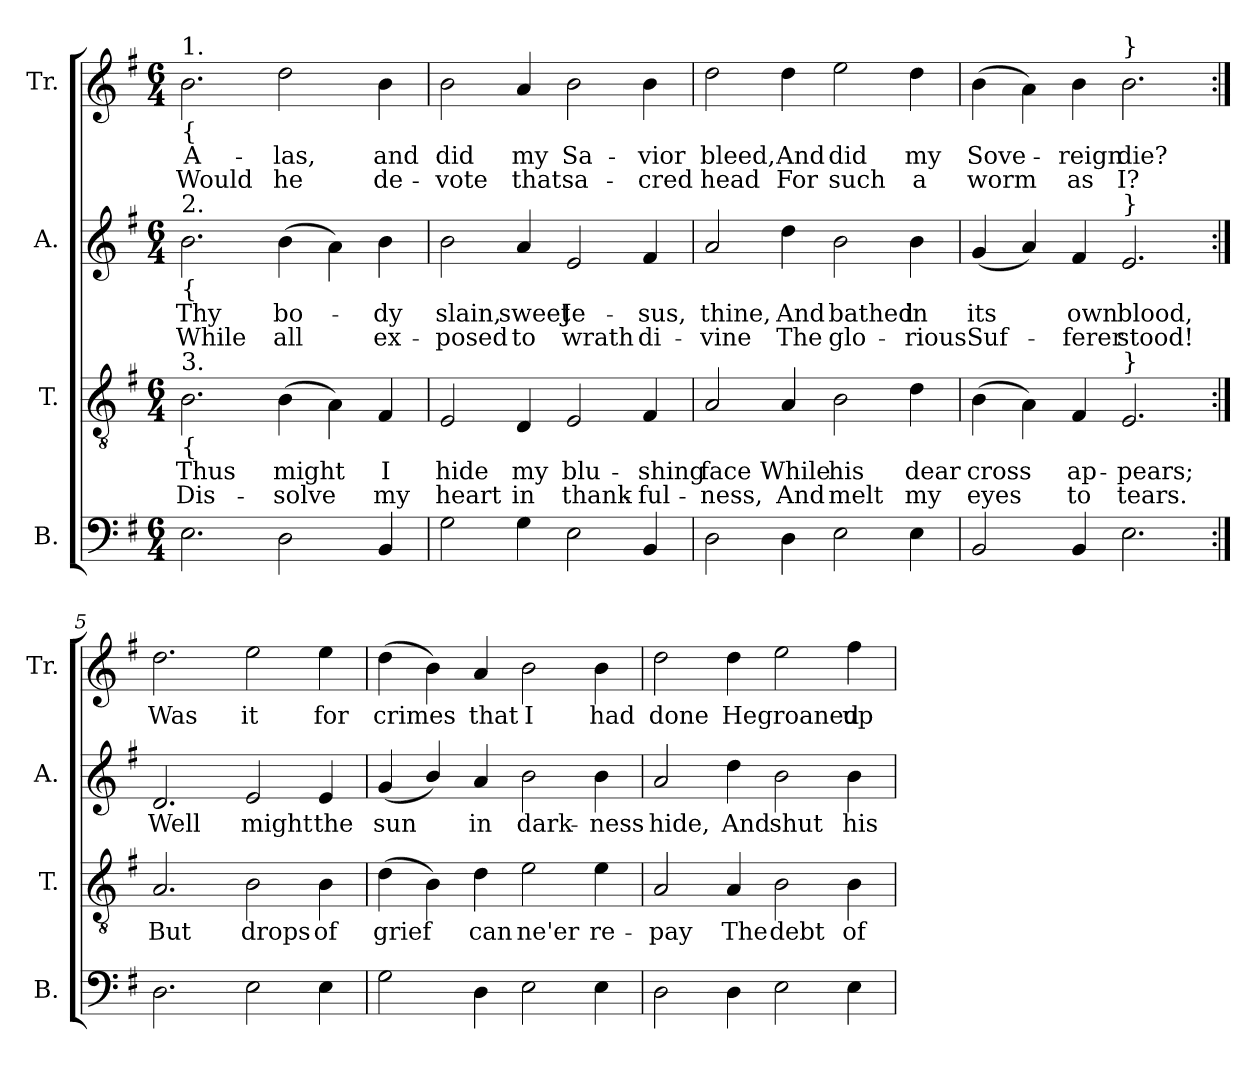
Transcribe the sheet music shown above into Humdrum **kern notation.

**kern	**kern	**text	**text	**kern	**text	**text	**kern	**text	**text
*part4	*part3	*part3	*part3	*part2	*part2	*part2	*part1	*part1	*part1
*staff4	*staff3	*staff3	*staff3	*staff2	*staff2	*staff2	*staff1	*staff1	*staff1
*I"B.	*I"T.	*	*	*I"A.	*	*	*I"Tr.	*	*
*I'B.	*I'T.	*	*	*I'A.	*	*	*I'Tr.	*	*
*clefF4	*clefGv2	*	*	*clefG2	*	*	*clefG2	*	*
*k[f#]	*k[f#]	*	*	*k[f#]	*	*	*k[f#]	*	*
*M6/4	*M6/4	*	*	*M6/4	*	*	*M6/4	*	*
*MM140	*MM140	*	*	*MM140	*	*	*MM140	*	*
=1	=1	=1	=1	=1	=1	=1	=1	=1	=1
!	!	!	!	!	!	!	!LO:TX:a:t=1.	!	!
!	!	!	!	!	!	!	!LO:TX:b:t={	!	!
!	!	!	!	!LO:TX:a:t=2.	!	!	!	!	!
!	!	!	!	!LO:TX:b:t={	!	!	!	!	!
!	!LO:TX:a:t=3.	!	!	!	!	!	!	!	!
!	!LO:TX:b:t={	!	!	!	!	!	!	!	!
!	!	!LO:LY:b	!LO:LY:b	!	!LO:LY:b	!LO:LY:b	!	!LO:LY:b	!LO:LY:b
2.E\	2.B\	Thus	Dis-	2.b\	Thy	While	2.b\	A-	Would
!	!	!LO:LY:b	!LO:LY:b	!	!LO:LY:b	!LO:LY:b	!	!LO:LY:b	!LO:LY:b
2D\	(4B\	might	-solve	(4b\	bo-	all	2dd\	-las,	he
.	4A\)	.	.	4a\)	.	.	.	.	.
!	!	!LO:LY:b	!LO:LY:b	!	!LO:LY:b	!LO:LY:b	!	!LO:LY:b	!LO:LY:b
4BB/	4F#/	I	my	4b\	-dy	ex-	4b\	and	de-
=2	=2	=2	=2	=2	=2	=2	=2	=2	=2
!	!	!LO:LY:b	!LO:LY:b	!	!LO:LY:b	!LO:LY:b	!	!LO:LY:b	!LO:LY:b
2G\	2E/	hide	heart	2b\	slain,	-posed	2b\	did	-vote
!	!	!LO:LY:b	!LO:LY:b	!	!LO:LY:b	!LO:LY:b	!	!LO:LY:b	!LO:LY:b
4G\	4D/	my	in	4a/	sweet	to	4a/	my	that
!	!	!LO:LY:b	!LO:LY:b	!	!LO:LY:b	!LO:LY:b	!	!LO:LY:b	!LO:LY:b
2E\	2E/	blu-	thank-	2e/	Je-	wrath	2b\	Sa-	sa-
!	!	!LO:LY:b	!LO:LY:b	!	!LO:LY:b	!LO:LY:b	!	!LO:LY:b	!LO:LY:b
4BB/	4F#/	-shing	-ful-	4f#/	-sus,	di-	4b\	-vior	-cred
=3	=3	=3	=3	=3	=3	=3	=3	=3	=3
!	!	!LO:LY:b	!LO:LY:b	!	!LO:LY:b	!LO:LY:b	!	!LO:LY:b	!LO:LY:b
2D\	2A/	face	-ness,	2a/	thine,	-vine	2dd\	bleed,	head
!	!	!LO:LY:b	!LO:LY:b	!	!LO:LY:b	!LO:LY:b	!	!LO:LY:b	!LO:LY:b
4D\	4A/	While	And	4dd\	And	The	4dd\	And	For
!	!	!LO:LY:b	!LO:LY:b	!	!LO:LY:b	!LO:LY:b	!	!LO:LY:b	!LO:LY:b
2E\	2B\	his	melt	2b\	bathed	glo-	2ee\	did	such
!	!	!LO:LY:b	!LO:LY:b	!	!LO:LY:b	!LO:LY:b	!	!LO:LY:b	!LO:LY:b
4E\	4d\	dear	my	4b\	in	-rious	4dd\	my	a
=4	=4	=4	=4	=4	=4	=4	=4	=4	=4
!	!	!LO:LY:b	!LO:LY:b	!	!LO:LY:b	!LO:LY:b	!	!LO:LY:b	!LO:LY:b
2BB/	(4B\	cross	eyes	(4g/	its	Suf-	(4b\	Sove-	worm
.	4A\)	.	.	4a/)	.	.	4a\)	.	.
!	!	!LO:LY:b	!LO:LY:b	!	!LO:LY:b	!LO:LY:b	!	!LO:LY:b	!LO:LY:b
4BB/	4F#/	ap-	to	4f#/	own	-ferer	4b\	-reign	as
!	!	!	!	!	!	!	!LO:TX:a:t=}	!	!
!	!	!	!	!LO:TX:a:t=}	!	!	!	!	!
!	!LO:TX:a:t=}	!	!	!	!	!	!	!	!
!	!	!LO:LY:b	!LO:LY:b	!	!LO:LY:b	!LO:LY:b	!	!LO:LY:b	!LO:LY:b
2.E\	2.E/	-pears;	tears.	2.e/	blood,	stood!	2.b\	die?	I?
=5:|!	=5:|!	=5:|!	=5:|!	=5:|!	=5:|!	=5:|!	=5:|!	=5:|!	=5:|!
!	!	!LO:LY:b	!	!	!LO:LY:b	!	!	!LO:LY:b	!
2.D\	2.A/	But	.	2.d/	Well	.	2.dd\	Was	.
!	!	!LO:LY:b	!	!	!LO:LY:b	!	!	!LO:LY:b	!
2E\	2B\	drops	.	2e/	might	.	2ee\	it	.
!	!	!LO:LY:b	!	!	!LO:LY:b	!	!	!LO:LY:b	!
4E\	4B\	of	.	4e/	the	.	4ee\	for	.
=6	=6	=6	=6	=6	=6	=6	=6	=6	=6
!	!	!LO:LY:b	!	!	!LO:LY:b	!	!	!LO:LY:b	!
2G\	(4d\	grief	.	(4g/	sun	.	(4dd\	crimes	.
.	4B\)	.	.	4b/)	.	.	4b\)	.	.
!	!	!LO:LY:b	!	!	!LO:LY:b	!	!	!LO:LY:b	!
4D\	4d\	can	.	4a/	in	.	4a/	that	.
!	!	!LO:LY:b	!	!	!LO:LY:b	!	!	!LO:LY:b	!
2E\	2e\	ne'er	.	2b\	dark-	.	2b\	I	.
!	!	!LO:LY:b	!	!	!LO:LY:b	!	!	!LO:LY:b	!
4E\	4e\	re-	.	4b\	-ness	.	4b\	had	.
=7	=7	=7	=7	=7	=7	=7	=7	=7	=7
!	!	!LO:LY:b	!	!	!LO:LY:b	!	!	!LO:LY:b	!
2D\	2A/	-pay	.	2a/	hide,	.	2dd\	done	.
!	!	!LO:LY:b	!	!	!LO:LY:b	!	!	!LO:LY:b	!
4D\	4A/	The	.	4dd\	And	.	4dd\	He	.
!	!	!LO:LY:b	!	!	!LO:LY:b	!	!	!LO:LY:b	!
2E\	2B\	debt	.	2b\	shut	.	2ee\	groaned	.
!	!	!LO:LY:b	!	!	!LO:LY:b	!	!	!LO:LY:b	!
4E\	4B\	of	.	4b\	his	.	4ff#\	up-	.
=	=	=	=	=	=	=	=	=	=
*-	*-	*-	*-	*-	*-	*-	*-	*-	*-
